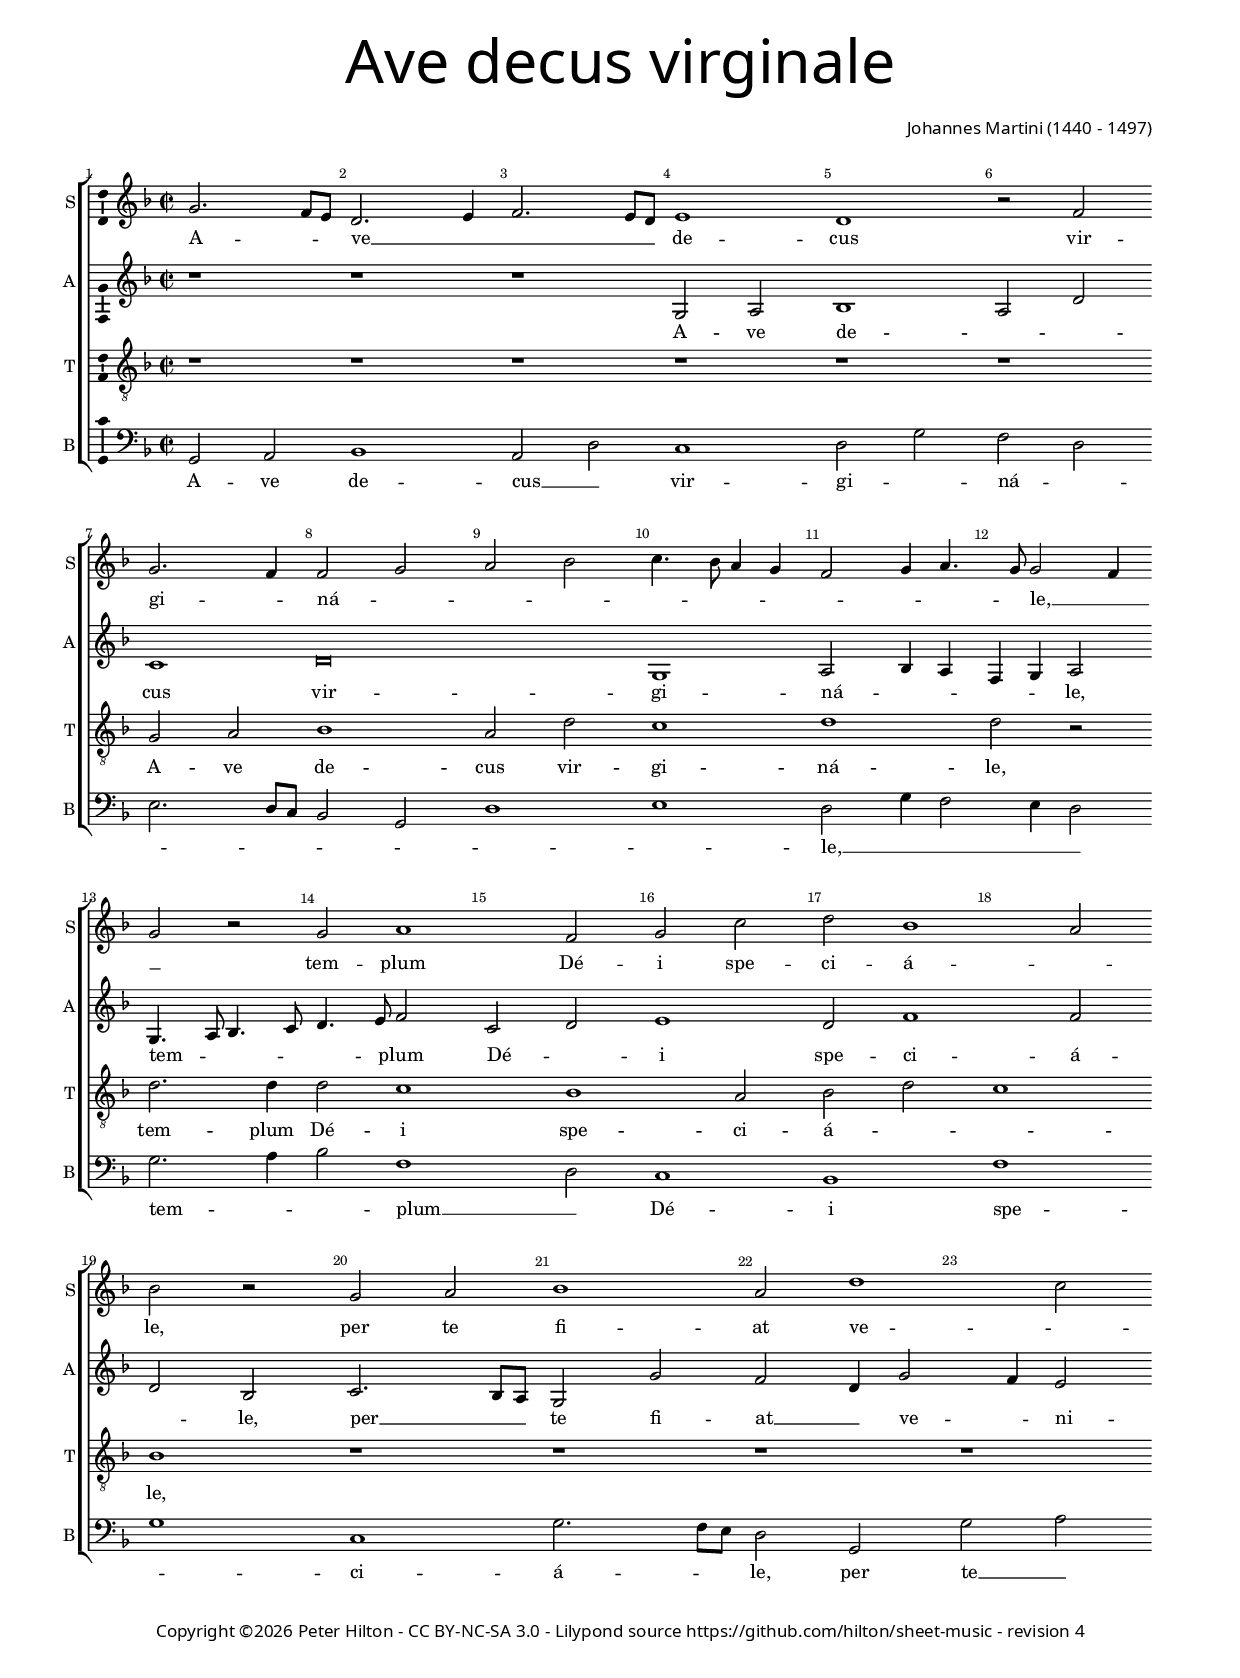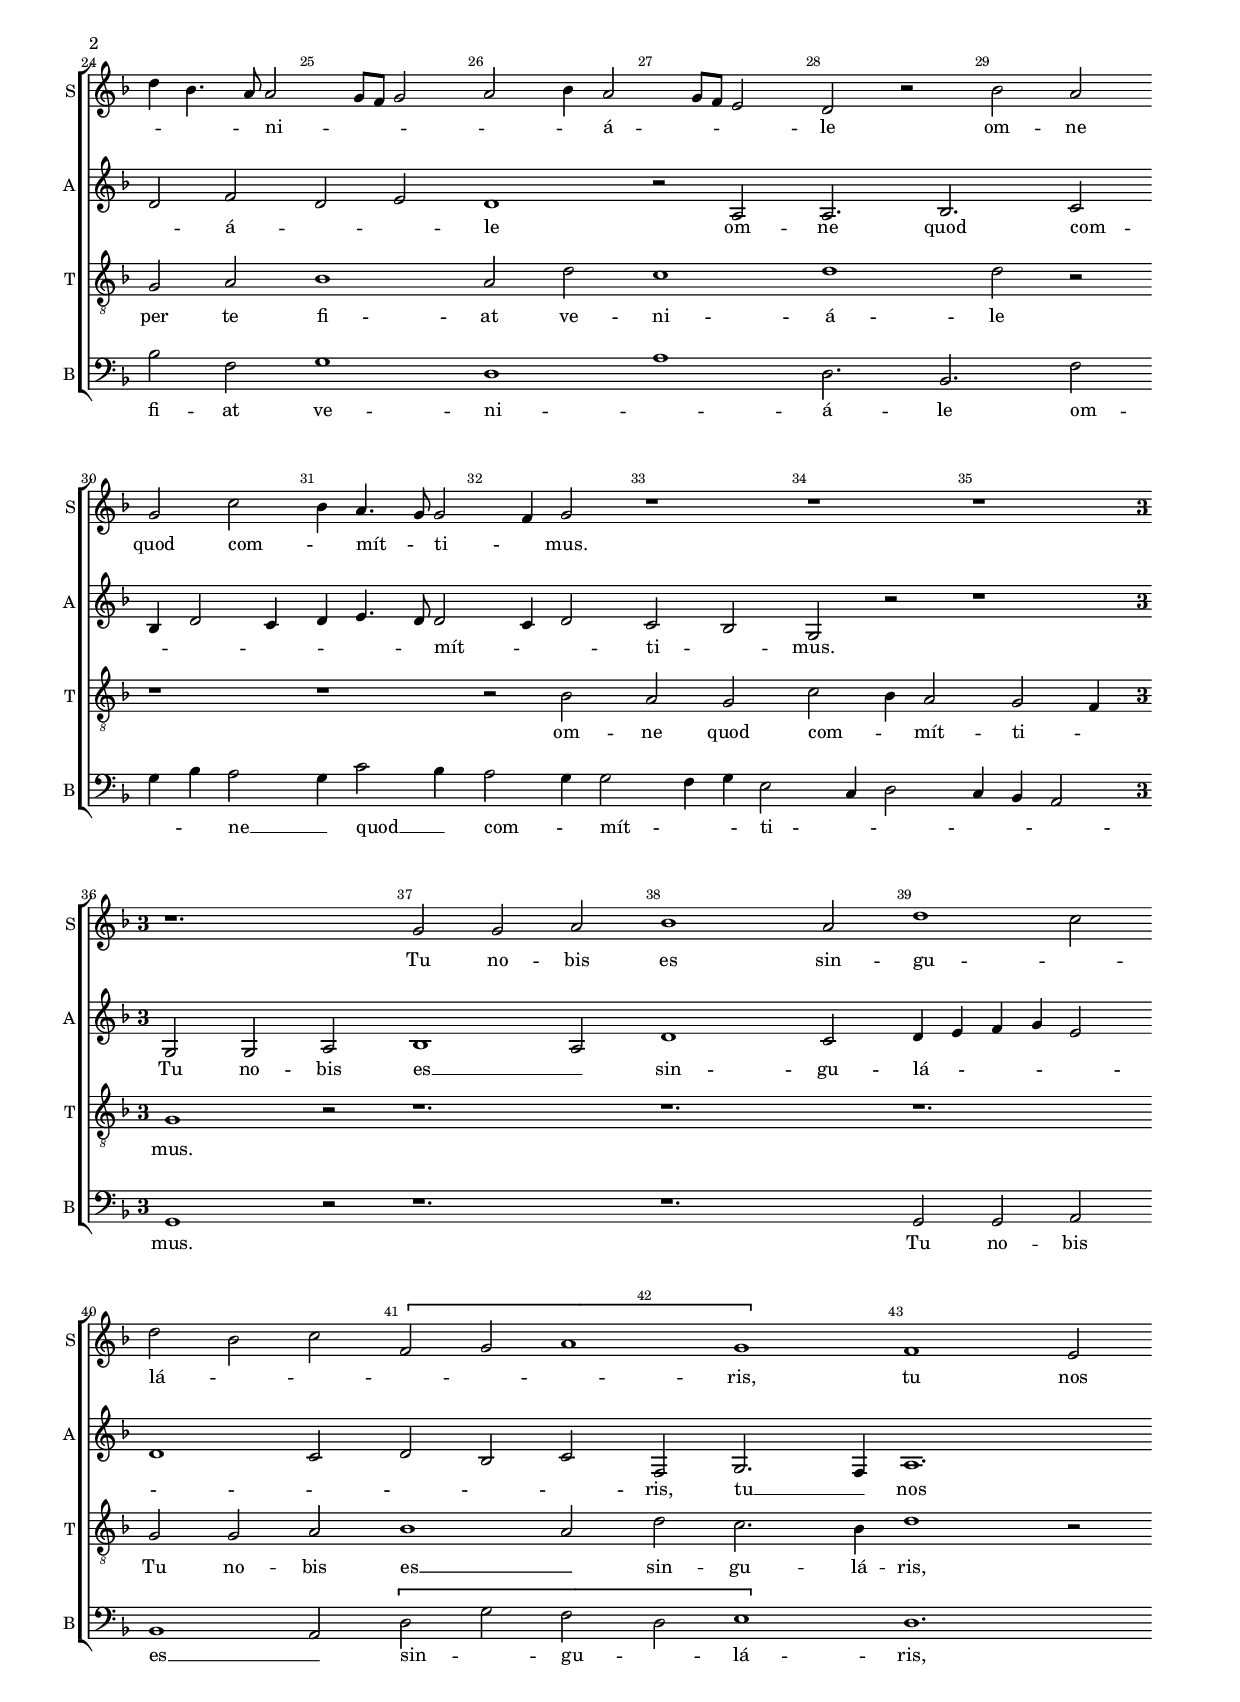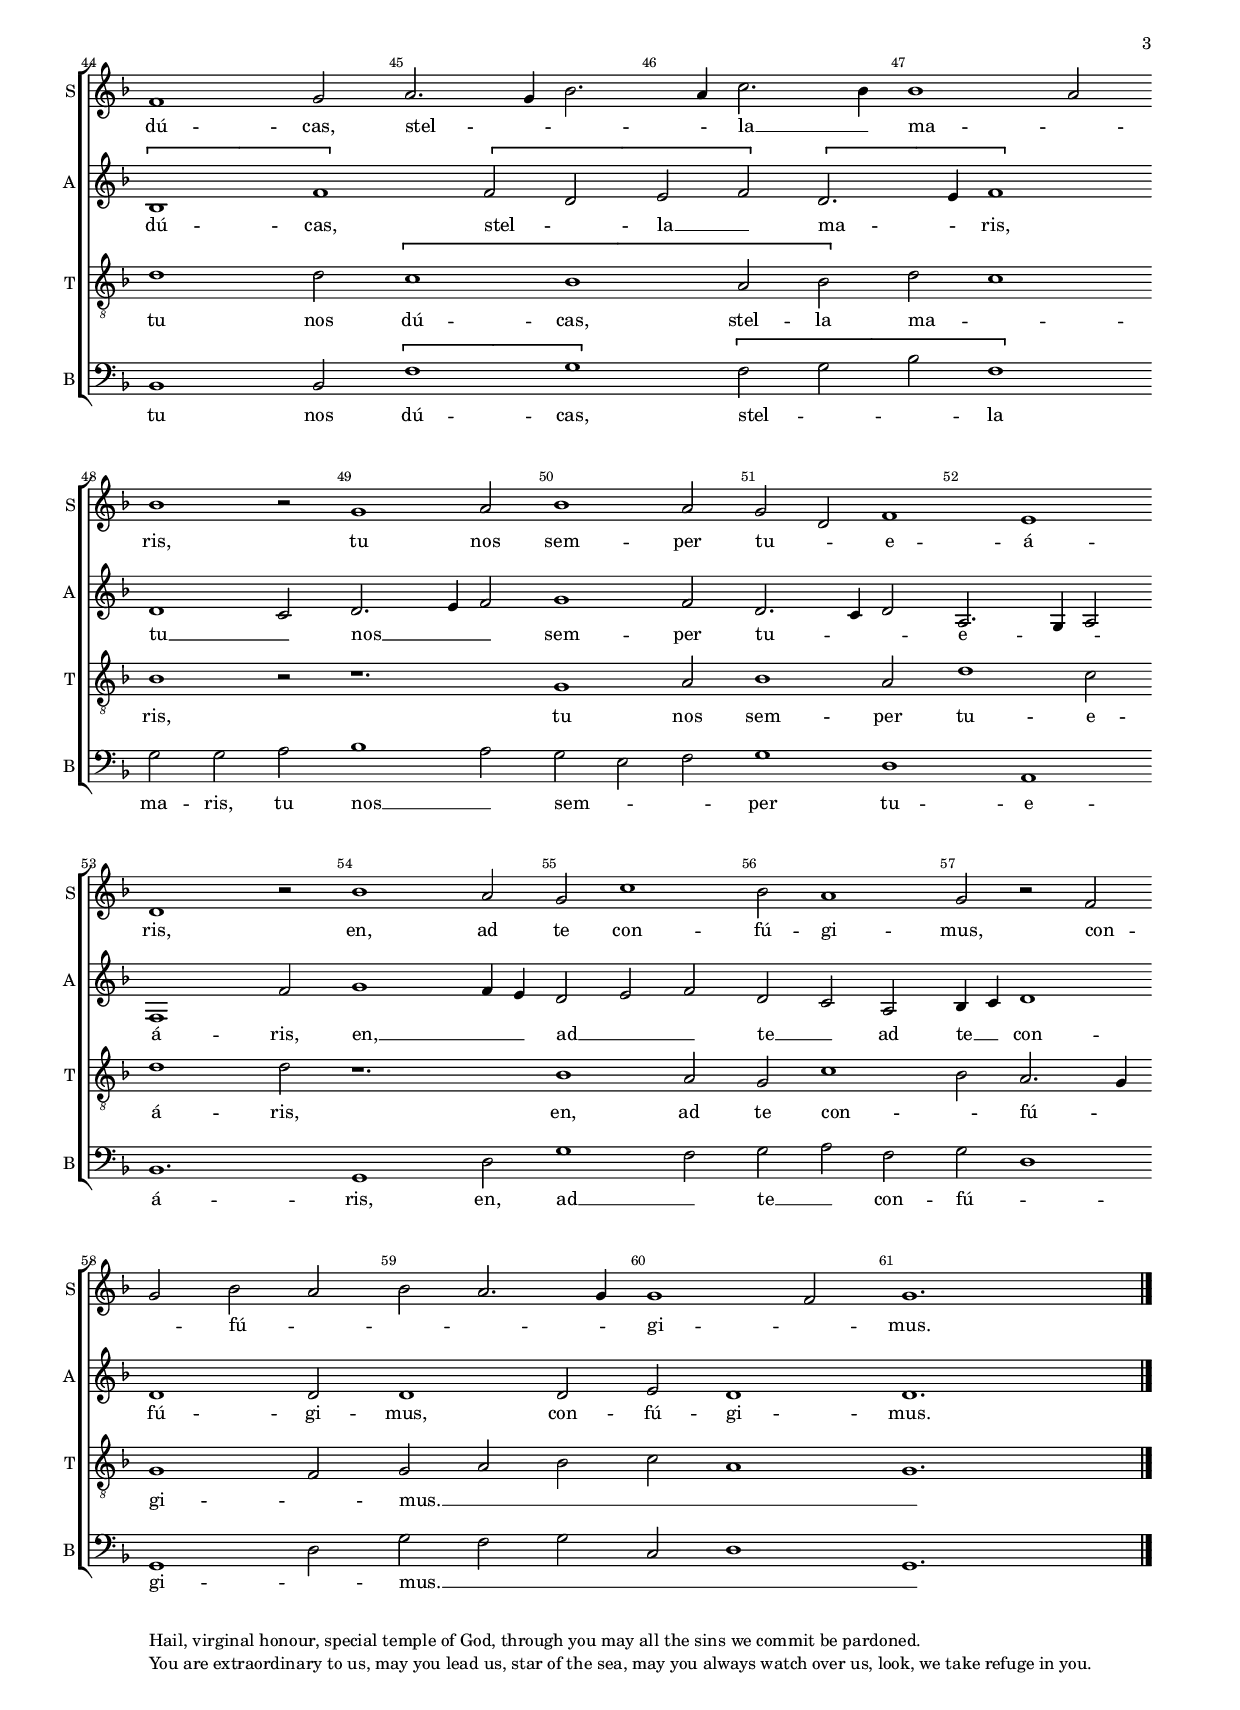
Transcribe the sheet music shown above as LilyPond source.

% CPDL #40671
% Copyright ©2016 Peter Hilton - https://github.com/hilton
% Based on CPDL #30531

\version "2.18.2"
revision = "4"
\pointAndClickOff

#(set-global-staff-size 15.0)

\paper {
	#(define fonts (make-pango-font-tree "Century Schoolbook L" "Source Sans Pro" "Luxi Mono" (/ 15 20)))
	annotate-spacing = ##f
	two-sided = ##t
	top-margin = 10\mm
	bottom-margin = 10\mm
	inner-margin = 15\mm
	outer-margin = 15\mm
	top-markup-spacing = #'( (basic-distance . 4) )
	markup-system-spacing = #'( (padding . 4) )
	system-system-spacing = #'( (basic-distance . 15) (stretchability . 100) )
  	ragged-bottom = ##f
	ragged-last-bottom = ##f
} 

year = #(strftime "©%Y" (localtime (current-time)))

\header {
	title = \markup \medium \fontsize #7 \override #'(font-name . "Source Sans Pro Light") {
		\center-column {
			"Ave decus virginale"
			\vspace #1
		}
	}
	composer = \markup \sans \column \right-align { "Johannes Martini (1440 - 1497)" }
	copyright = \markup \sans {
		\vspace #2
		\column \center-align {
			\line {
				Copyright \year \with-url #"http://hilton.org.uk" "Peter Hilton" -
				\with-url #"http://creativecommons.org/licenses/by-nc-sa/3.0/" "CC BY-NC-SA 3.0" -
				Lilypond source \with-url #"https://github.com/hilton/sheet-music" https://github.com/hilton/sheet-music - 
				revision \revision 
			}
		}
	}
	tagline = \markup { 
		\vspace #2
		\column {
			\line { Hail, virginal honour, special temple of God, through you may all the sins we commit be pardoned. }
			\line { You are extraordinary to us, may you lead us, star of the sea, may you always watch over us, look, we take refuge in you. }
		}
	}
}

\layout {
	indent = #0
  	ragged-right = ##f
  	ragged-last = ##f
	\context {
		\Score
		\override BarNumber #'self-alignment-X = #CENTER
		\override BarNumber #'break-visibility = #'#(#f #t #t)
		\override BarLine #'transparent = ##t
		\remove "Metronome_mark_engraver"
		\override VerticalAxisGroup #'staff-staff-spacing = #'((basic-distance . 10) (stretchability . 100))
	}
	\context { 
		\StaffGroup
		\remove "Span_bar_engraver"	
	}
	\context { 
		\Voice 
		\override NoteHead #'style = #'baroque
		\consists "Horizontal_bracket_engraver"
		\consists "Ambitus_engraver"
	}
}

global = { 
	\key f \major
	\time 2/2
	\tempo 2 = 60
	\set Staff.midiInstrument = "Choir Aahs"
	\accidentalStyle "forget"
}

showBarLine = { \once \override Score.BarLine #'transparent = ##f }
ficta = { \once \set suggestAccidentals = ##t \override AccidentalSuggestion #'parenthesized = ##f }
singleDigitTime = { \override Staff.TimeSignature.style = #'single-digit }

soprano = \new Voice	{
	\relative c'' {
		g2. f8 e d2. e4 f2. e8 d e1 d r2 f g2. f4 f2 g a bes c4. bes8 a4 g f2 g4 a4. g8 g2 f4 |
		g2 r g a1 f2 g c d bes1 a2 bes r g a bes1 a2 d1 c2 d4 bes4. a8 a2
		g8 f g2 a bes4 a2 g8 f e2 d r bes' a g c bes4 a4. g8 g2 f4 g2 r1 | r
		
		\singleDigitTime
		r | \time 3/2 r1. g2 g a bes1 a2 d1 c2 d bes c \[ f, g a1 g \] f e2 |
		f1 g2 a2. g4 bes2. a4 c2. bes4 bes1 a2 bes1 r2 g1 a2 bes1 a2 g d f1 e |
		d r2 bes'1 a2 g c1 bes2 a1 g2 r f g bes a bes a2. g4 g1 f2 g1. | \showBarLine \bar "|."
	}
	\addlyrics {
		A -- _ _ ve __ _ _ _ _ de -- cus vir -- gi -- _ ná -- _ _ _ _ _ _ _ _ _ _ _ le, __ _ _
		tem -- plum Dé -- i spe -- ci -- á -- _ le, 
		per te fi -- at ve -- _ _ _ _ ni -- _ _ _ _ _ á -- _ _ _ le
		om -- ne quod com -- _ mít -- _ ti -- _ mus.
		Tu no -- bis es sin -- gu -- _ lá -- _ _ _ _ _ ris,
		tu nos dú -- cas, stel -- _ _ _ la __ _ ma -- _ ris,
		tu nos sem -- per tu -- _ e -- á -- ris,
		en, ad te con -- fú -- gi -- mus,
		con -- _ fú -- _ _ _ _ gi -- _ mus.
	}
}

alto = \new Voice {
	\relative c' {
		r1 r r g2 a bes1 a2 d c1 d\breve g,1 a2 bes4 a f g a2 |
		g4. a8 bes4. c8 d4. e8 f2 c d e1 d2 f1 f2 d bes c2. bes8 a g2 g' f d4 g2 f4 e2 d f |
		d e d1 r2 a a2. bes c2 bes4 d2 c4 d e4. d8 d2 c4 d2 c bes | g 
	
		\singleDigitTime
		r2 r1 |	g2 g a bes1 a2 d1 c2 d4 e f g e2 d1 c2 d bes c f, g2. f4 a1. |
		\[ bes1 f' \] \[ f2 d e f \] \[ d2. e4 f1 \] d c2 d2. e4 f2 g1 f2 d2. c4 d2 a2. g4 a2 |
		f1 f'2 g1 f4 e d2 e f d c a bes4 c d1 d d2 d1 d2 e d1 d1. |
	}
	\addlyrics {
		A -- ve de -- _ _ cus vir -- gi -- ná -- _ _ _ _ le,
		tem -- _ _ _ _ _ plum Dé -- _ i spe -- ci -- á -- _ le,
		per __ _ _ te fi -- at __ _ ve -- _ ni -- _ á -- _ _ le
		om -- ne quod com -- _ _ _ _ _ _ mít -- _ _ ti -- _ mus.
		Tu no -- bis es __ _ sin -- gu -- lá -- _ _ _ _ _ _ _ _ _ ris,
		tu __ _ nos dú -- cas, stel -- _ la __ _ ma -- _ ris,
		tu __ _ nos __ _ _ sem -- per tu -- _ _ e -- _ _ á -- ris,
		en, __ _ _ ad __ _ _ te __ _ ad te __ _ con -- fú -- gi -- mus,
		con -- fú -- gi -- mus.
	}
}

tenor = \new Voice {
	\relative c' {
		\clef "treble_8"
		r1 r r r r r g2 a bes1 a2 d c1 d d2 r |
		d2. d4 d2 c1 bes a2 bes d c1 bes r r r r g2 a |
		bes1 a2 d c1 d d2 r r1 r r2 bes a g | c
		
		\singleDigitTime
		bes4 a2 g f4 | g1 r2 r1. r r g2 g a bes1 a2 d c2. bes4 d1 r2 |
		d1 d2 \[ c1 bes a2 bes \] d c1 bes r2 r1. g1 a2 bes1 a2 d1 c2 |
		d1 d2 r1. bes1 a2 g c1 bes2 a2. g4 g1 f2 g a bes c a1 g1. |
		
	}
	\addlyrics {
		A -- ve de -- cus vir -- gi -- ná -- le,
		tem -- plum Dé -- i spe -- ci -- á -- _ _ le,
		per te fi -- at ve -- ni -- á -- le
		om -- ne quod com -- _ mít -- ti -- _ mus.
		Tu no -- bis es __ _ sin -- gu -- lá -- ris,
		tu nos dú -- cas, stel -- la ma -- _ ris,
		tu nos sem -- per tu -- e -- á -- ris,
		en, ad te con -- _ fú -- _ gi -- _ mus. __ _ _ _ _ _
	}
}

bass = \new Voice {
	\relative c {
		\clef bass
		g2 a bes1 a2 d c1 d2 g f d e2. d8 c bes2 g d'1 e d2 g4 f2 e4 d2 |
		g2. a4 bes2 f1 d2 c1 bes f' g c, g'2. f8 e d2 g, g'2 a bes f |
		g1 d a' d,2. bes f'2 g4 bes a2 g4 c2 bes4 a2 g4 g2 f4 g e2 c4
		
		\singleDigitTime
		d2 c4 bes a2 | g1 r2 r1. r g2 g a bes1 a2 \[ d g f d e1 \] d1. |
		bes1 bes2 \[ f'1 g \] \[ f2 g bes f1 \] g2 g a bes1 a2 g e f g1 d a |
		bes1. g1 d'2 g1 f2 g a f g d1 g, d'2 g f g c, d1 g,1. |
	}
	\addlyrics {
		A -- ve de -- cus __ _ vir -- gi -- _ ná -- _ _ _ _ _ _ _ _ le, __ _ _ _ _
		tem -- _ _ plum __ _ Dé -- i spe -- _ ci -- á -- _ _ le,
		per te __ _ fi -- at ve -- ni -- _ á -- le
		om -- _ _ ne __ _ quod __ _ com -- _ mít -- _ _ ti -- _ _ _ _ _ mus.
		Tu no -- bis es __ _ sin -- _ gu -- _ lá -- ris,
		tu nos dú -- cas, stel -- _ _ la ma -- ris,
		tu nos __ _ sem -- _ _ per tu -- e -- á -- ris,
		en, ad __ _ te __ _ con -- fú -- _ gi -- _ mus. __ _ _ _ _ _
	}
}

\score {
	\transpose c c {
		\new StaffGroup << 
			\set Score.proportionalNotationDuration = #(ly:make-moment 1 8)
			\set Score.barNumberVisibility = #all-bar-numbers-visible
			\new Staff << \global \soprano \set Staff.instrumentName = #"S" \set Staff.shortInstrumentName = #"S" >> 
			\new Staff << \global \alto \set Staff.instrumentName = #"A" \set Staff.shortInstrumentName = #"A" >> 
			\new Staff << \global \tenor \set Staff.instrumentName = #"T" \set Staff.shortInstrumentName = #"T" >> 
			\new Staff << \global \bass \set Staff.instrumentName = #"B" \set Staff.shortInstrumentName = #"B" >> 
		>> 
	}
	\layout { }
	\midi {	}
}
